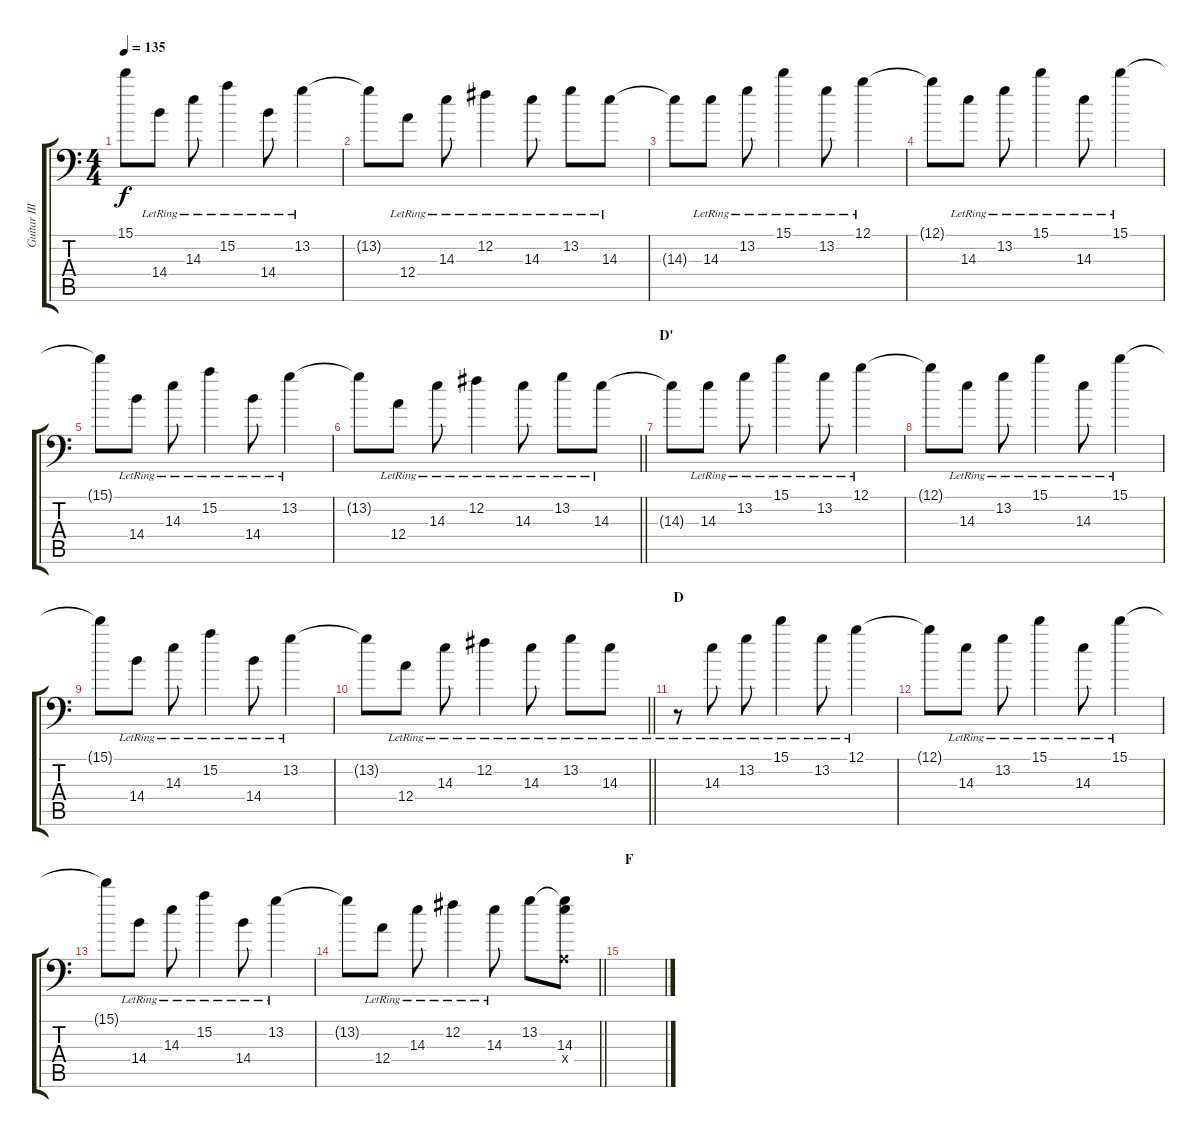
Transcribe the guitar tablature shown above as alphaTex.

\track ("Guitar III" "Guitar III") {instrument electricguitarclean}
\staff {score tabs}
\tuning (B3 Gb3 D3 A2 E2 A1) {hide}
\ts (4 4)
\tempo 135
\clef f4
\ks c
15.1{t}.8{dy f} 14.4{lr}.8 14.3{lr}.8 15.2{lr}.4 14.4{lr}.8 13.2{lr}.4 |
13.2{t}.8 12.4{lr}.8 14.3{lr}.8 12.2{lr}.4 14.3{lr}.8 13.2{lr}.8 14.3{lr}.8 |
14.3{t}.8 14.3{lr}.8 13.2{lr}.8 15.1{lr}.4 13.2{lr}.8 12.1{lr}.4 |
12.1{t}.8 14.3{lr}.8 13.2{lr}.8 15.1{lr}.4 14.3{lr}.8 15.1{lr}.4 |
15.1{t}.8 14.4{lr}.8 14.3{lr}.8 15.2{lr}.4 14.4{lr}.8 13.2{lr}.4 |
\barLineRight lightlight
13.2{t}.8 12.4{lr}.8 14.3{lr}.8 12.2{lr}.4 14.3{lr}.8 13.2{lr}.8 14.3{lr}.8 |
\section ("" "D'")
14.3{t}.8 14.3{lr}.8 13.2{lr}.8 15.1{lr}.4 13.2{lr}.8 12.1{lr}.4 |
12.1{t}.8 14.3{lr}.8 13.2{lr}.8 15.1{lr}.4 14.3{lr}.8 15.1{lr}.4 |
15.1{t}.8 14.4{lr}.8 14.3{lr}.8 15.2{lr}.4 14.4{lr}.8 13.2{lr}.4 |
\barLineRight lightlight
13.2{t}.8 12.4{lr}.8 14.3{lr}.8 12.2{lr}.4 14.3{lr}.8 13.2{lr}.8 14.3{lr}.8 |
\section ("" "D")
r.8 14.3{lr}.8 13.2{lr}.8 15.1{lr}.4 13.2{lr}.8 12.1{lr}.4 |
12.1{t}.8 14.3{lr}.8 13.2{lr}.8 15.1{lr}.4 14.3{lr}.8 15.1{lr}.4 |
15.1{t}.8 14.4{lr}.8 14.3{lr}.8 15.2{lr}.4 14.4{lr}.8 13.2{lr}.4 |
\barLineRight lightlight
13.2{t}.8 12.4{lr}.8 14.3{lr}.8 12.2{lr}.4 14.3{lr}.8 13.2.8 (13.2{t} 14.3 0.4{x}).8 |
\section ("" "F")
